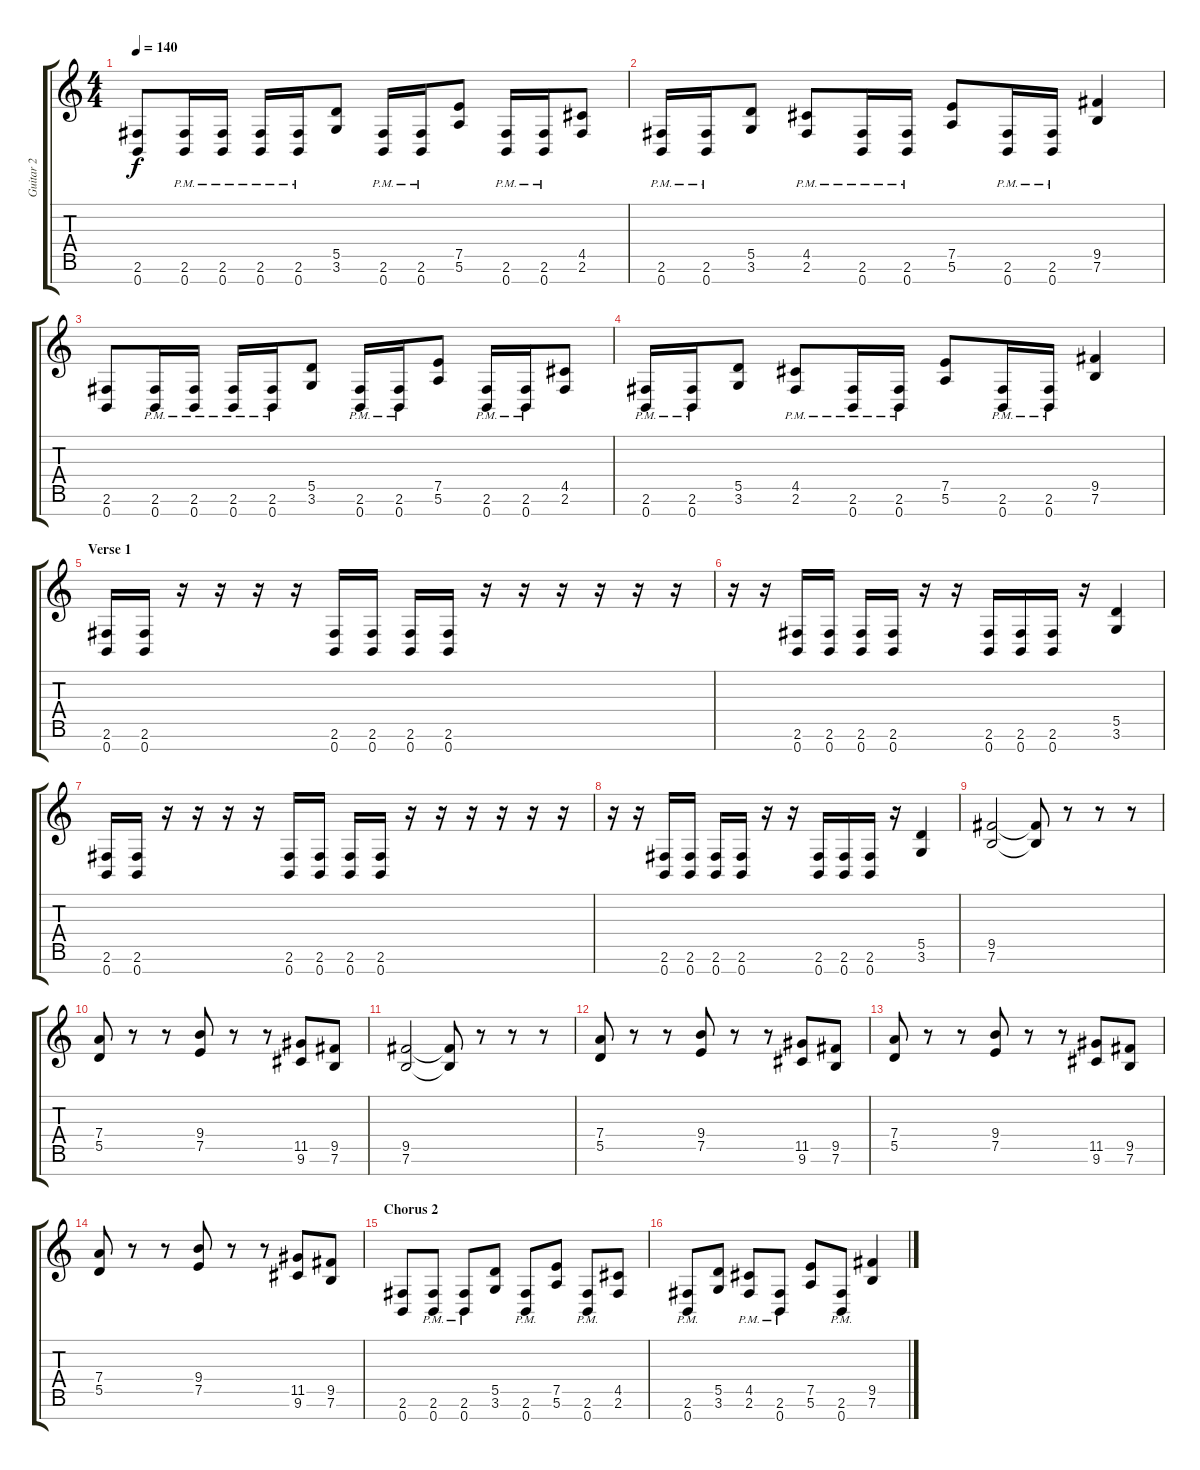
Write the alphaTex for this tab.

\track ("Guitar 2" "Guitar 2") {instrument distortionguitar}
\staff {score tabs}
\tuning (E4 B3 G3 D3 A2 E2 B1) {hide}
\ts (4 4)
\tempo 140
\clef g2
\ks c
(2.6 0.7).8{dy f} (2.6{pm} 0.7{pm}).16 (2.6{pm} 0.7{pm}).16 (2.6{pm} 0.7{pm}).16 (2.6{pm} 0.7{pm}).16 (5.5 3.6).8 (2.6{pm} 0.7{pm}).16 (2.6{pm} 0.7{pm}).16 (7.5 5.6).8 (2.6{pm} 0.7{pm}).16 (2.6{pm} 0.7{pm}).16 (4.5 2.6).8 |
(2.6{pm} 0.7{pm}).16 (2.6{pm} 0.7{pm}).16 (5.5 3.6).8 (4.5 2.6{pm}).8 (2.6{pm} 0.7{pm}).16 (2.6{pm} 0.7{pm}).16 (7.5 5.6).8 (2.6{pm} 0.7{pm}).16 (2.6{pm} 0.7{pm}).16 (9.5 7.6).4 |
(2.6 0.7).8 (2.6{pm} 0.7{pm}).16 (2.6{pm} 0.7{pm}).16 (2.6{pm} 0.7{pm}).16 (2.6{pm} 0.7{pm}).16 (5.5 3.6).8 (2.6{pm} 0.7{pm}).16 (2.6{pm} 0.7{pm}).16 (7.5 5.6).8 (2.6{pm} 0.7{pm}).16 (2.6{pm} 0.7{pm}).16 (4.5 2.6).8 |
(2.6{pm} 0.7{pm}).16 (2.6{pm} 0.7{pm}).16 (5.5 3.6).8 (4.5 2.6{pm}).8 (2.6{pm} 0.7{pm}).16 (2.6{pm} 0.7{pm}).16 (7.5 5.6).8 (2.6{pm} 0.7{pm}).16 (2.6{pm} 0.7{pm}).16 (9.5 7.6).4 |
\section ("" "Verse 1")
(2.6 0.7).16 (2.6 0.7).16 r.16 r.16 r.16 r.16 (2.6 0.7).16 (2.6 0.7).16 (2.6 0.7).16 (2.6 0.7).16 r.16 r.16 r.16 r.16 r.16 r.16 |
r.16 r.16 (2.6 0.7).16 (2.6 0.7).16 (2.6 0.7).16 (2.6 0.7).16 r.16 r.16 (2.6 0.7).16 (2.6 0.7).16 (2.6 0.7).16 r.16 (5.5 3.6).4 |
(2.6 0.7).16 (2.6 0.7).16 r.16 r.16 r.16 r.16 (2.6 0.7).16 (2.6 0.7).16 (2.6 0.7).16 (2.6 0.7).16 r.16 r.16 r.16 r.16 r.16 r.16 |
r.16 r.16 (2.6 0.7).16 (2.6 0.7).16 (2.6 0.7).16 (2.6 0.7).16 r.16 r.16 (2.6 0.7).16 (2.6 0.7).16 (2.6 0.7).16 r.16 (5.5 3.6).4 |
(9.5 7.6).2 (9.5{t} 7.6{t}).8 r.8 r.8 r.8 |
(7.4 5.5).8 r.8 r.8 (9.4 7.5).8 r.8 r.8 (11.5 9.6).8 (9.5 7.6).8 |
(9.5 7.6).2 (9.5{t} 7.6{t}).8 r.8 r.8 r.8 |
(7.4 5.5).8 r.8 r.8 (9.4 7.5).8 r.8 r.8 (11.5 9.6).8 (9.5 7.6).8 |
(7.4 5.5).8 r.8 r.8 (9.4 7.5).8 r.8 r.8 (11.5 9.6).8 (9.5 7.6).8 |
(7.4 5.5).8 r.8 r.8 (9.4 7.5).8 r.8 r.8 (11.5 9.6).8 (9.5 7.6).8 |
\section ("" "Chorus 2")
(2.6 0.7).8 (2.6{pm} 0.7{pm}).8 (2.6{pm} 0.7{pm}).8 (5.5 3.6).8 (2.6{pm} 0.7{pm}).8 (7.5 5.6).8 (2.6{pm} 0.7{pm}).8 (4.5 2.6).8 |
(2.6{pm} 0.7{pm}).8 (5.5 3.6).8 (4.5 2.6{pm}).8 (2.6{pm} 0.7{pm}).8 (7.5 5.6).8 (2.6{pm} 0.7{pm}).8 (9.5 7.6).4
